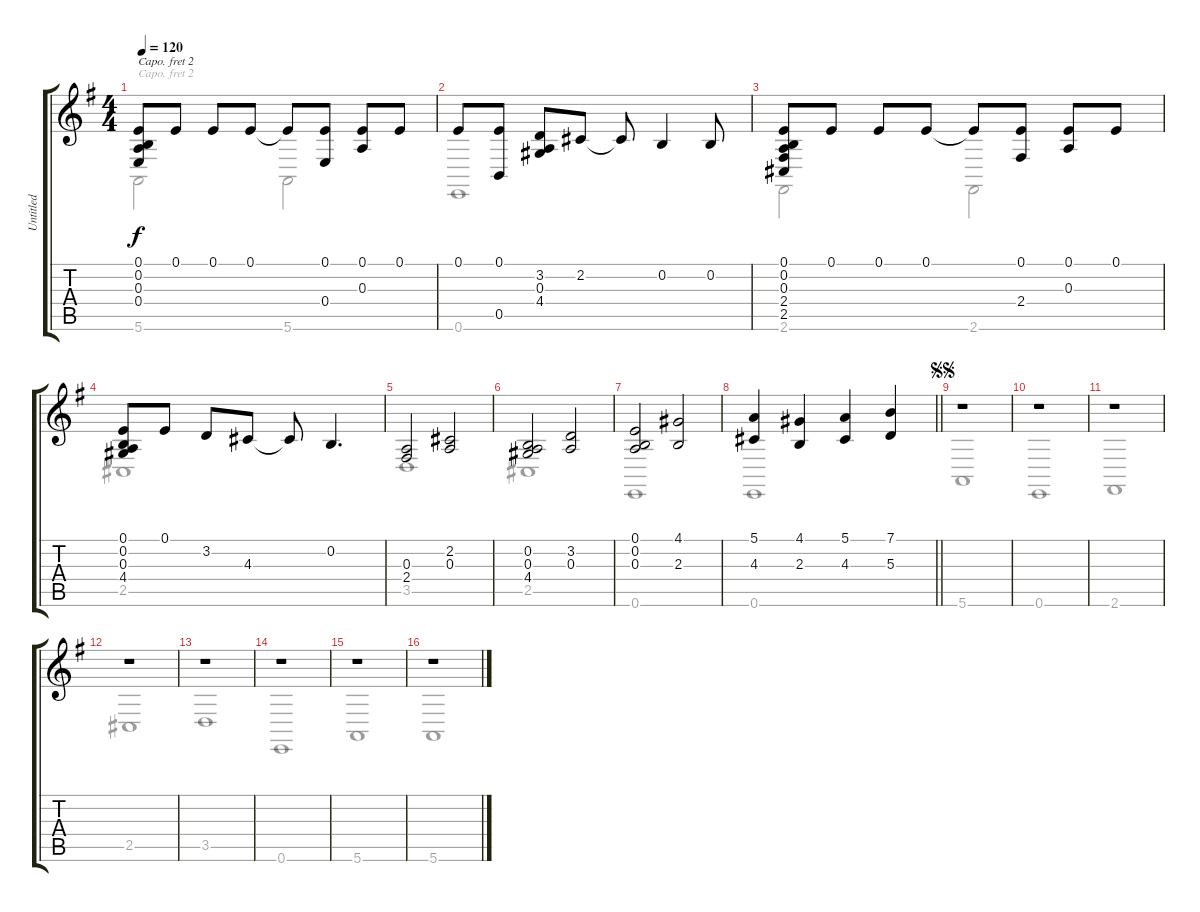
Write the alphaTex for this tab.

\track ("Untitled" "Untitled") {instrument acousticgrandpiano}
\staff {score tabs}
\capo 2
\tuning (D4 A3 G3 D3 A2 D2) {hide}
\voice
\ts (4 4)
\tempo 120
\clef g2
\ks g
(0.1 0.2 0.3 0.4).8{dy f instrument acousticgrandpiano} 0.1.8 0.1.8 0.1.8 0.1{t}.8 (0.1 0.4).8 (0.1 0.3).8 0.1.8 |
0.1.8 (0.1 0.5).8 (3.2 0.3 4.4).8 2.2.8 2.2{t}.8 0.2.4 0.2.8 |
(0.1 0.2 0.3 2.4 2.5).8 0.1.8 0.1.8 0.1.8 0.1{t}.8 (0.1 2.4).8 (0.1 0.3).8 0.1.8 |
(0.1 0.2 0.3 4.4).8 0.1.8 3.2.8 4.3.8 4.3{t}.8 0.2.4{d} |
(0.3 2.4).2 (2.2 0.3).2 |
(0.2 0.3 4.4).2 (3.2 0.3).2 |
(0.1 0.2 0.3).2 (4.1 2.3).2 |
\barLineRight lightlight
(5.1 4.3).4 (4.1 2.3).4 (5.1 4.3).4 (7.1 5.3).4 |
\jump segnosegno
r.1 |
r.1 |
r.1 |
r.1 |
r.1 |
r.1 |
r.1 |
r.1
\voice
\clef g2
\ottava regular
\simile none
\ks g
5.6.2{dy f} 5.6.2 |
0.6.1 |
2.6.2 2.6.2 |
2.5.1 |
3.5.1 |
2.5.1 |
0.6.1 |
\barLineRight lightlight
0.6.1 |
5.6.1 |
0.6.1 |
2.6.1 |
2.5.1 |
3.5.1 |
0.6.1 |
5.6.1 |
5.6.1
